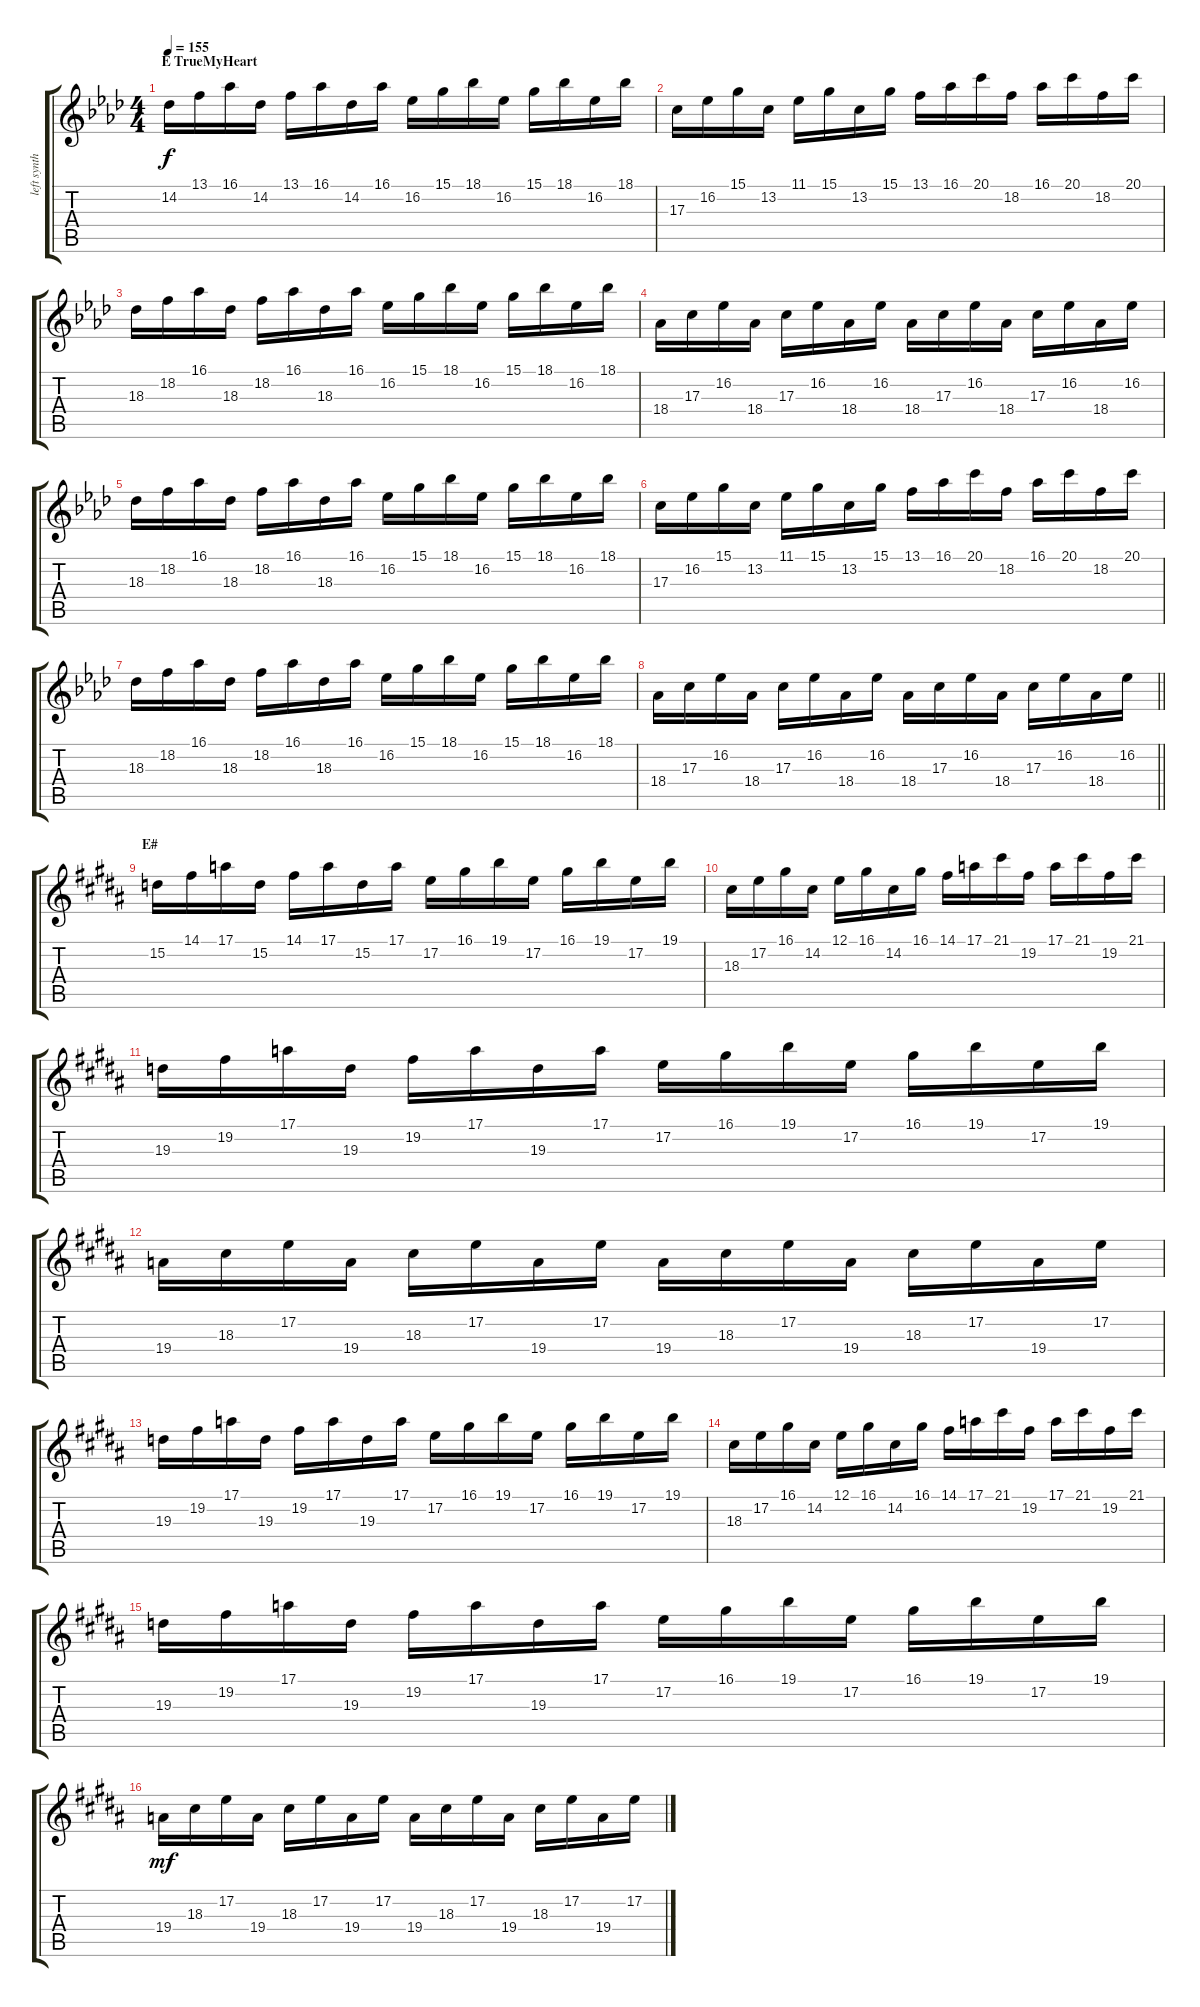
\track ("left synth1" "left synth") {instrument lead1square}
\staff {score tabs}
\tuning (E4 B3 G3 D3 A2 E2) {hide}
\ts (4 4)
\section ("" "E TrueMyHeart")
\tempo 155
\clef g2
\ks ab
14.2.16{dy f} 13.1.16 16.1.16 14.2.16 13.1.16 16.1.16 14.2.16 16.1.16 16.2.16 15.1.16 18.1.16 16.2.16 15.1.16 18.1.16 16.2.16 18.1.16 |
17.3.16 16.2.16 15.1.16 13.2.16 11.1.16 15.1.16 13.2.16 15.1.16 13.1.16 16.1.16 20.1.16 18.2.16 16.1.16 20.1.16 18.2.16 20.1.16 |
18.3.16 18.2.16 16.1.16 18.3.16 18.2.16 16.1.16 18.3.16 16.1.16 16.2.16 15.1.16 18.1.16 16.2.16 15.1.16 18.1.16 16.2.16 18.1.16 |
18.4.16 17.3.16 16.2.16 18.4.16 17.3.16 16.2.16 18.4.16 16.2.16 18.4.16 17.3.16 16.2.16 18.4.16 17.3.16 16.2.16 18.4.16 16.2.16 |
18.3.16 18.2.16 16.1.16 18.3.16 18.2.16 16.1.16 18.3.16 16.1.16 16.2.16 15.1.16 18.1.16 16.2.16 15.1.16 18.1.16 16.2.16 18.1.16 |
17.3.16 16.2.16 15.1.16 13.2.16 11.1.16 15.1.16 13.2.16 15.1.16 13.1.16 16.1.16 20.1.16 18.2.16 16.1.16 20.1.16 18.2.16 20.1.16 |
18.3.16 18.2.16 16.1.16 18.3.16 18.2.16 16.1.16 18.3.16 16.1.16 16.2.16 15.1.16 18.1.16 16.2.16 15.1.16 18.1.16 16.2.16 18.1.16 |
\barLineRight lightlight
18.4.16 17.3.16 16.2.16 18.4.16 17.3.16 16.2.16 18.4.16 16.2.16 18.4.16 17.3.16 16.2.16 18.4.16 17.3.16 16.2.16 18.4.16 16.2.16 |
\section ("" "E#")
\ks b
15.2.16 14.1.16 17.1.16 15.2.16 14.1.16 17.1.16 15.2.16 17.1.16 17.2.16 16.1.16 19.1.16 17.2.16 16.1.16 19.1.16 17.2.16 19.1.16 |
18.3.16 17.2.16 16.1.16 14.2.16 12.1.16 16.1.16 14.2.16 16.1.16 14.1.16 17.1.16 21.1.16 19.2.16 17.1.16 21.1.16 19.2.16 21.1.16 |
19.3.16 19.2.16 17.1.16 19.3.16 19.2.16 17.1.16 19.3.16 17.1.16 17.2.16 16.1.16 19.1.16 17.2.16 16.1.16 19.1.16 17.2.16 19.1.16 |
19.4.16 18.3.16 17.2.16 19.4.16 18.3.16 17.2.16 19.4.16 17.2.16 19.4.16 18.3.16 17.2.16 19.4.16 18.3.16 17.2.16 19.4.16 17.2.16 |
19.3.16 19.2.16 17.1.16 19.3.16 19.2.16 17.1.16 19.3.16 17.1.16 17.2.16 16.1.16 19.1.16 17.2.16 16.1.16 19.1.16 17.2.16 19.1.16 |
18.3.16 17.2.16 16.1.16 14.2.16 12.1.16 16.1.16 14.2.16 16.1.16 14.1.16 17.1.16 21.1.16 19.2.16 17.1.16 21.1.16 19.2.16 21.1.16 |
19.3.16 19.2.16 17.1.16 19.3.16 19.2.16 17.1.16 19.3.16 17.1.16 17.2.16 16.1.16 19.1.16 17.2.16 16.1.16 19.1.16 17.2.16 19.1.16 |
19.4.16{dy mf} 18.3.16 17.2.16 19.4.16 18.3.16 17.2.16 19.4.16 17.2.16 19.4.16 18.3.16 17.2.16 19.4.16 18.3.16 17.2.16 19.4.16 17.2.16
